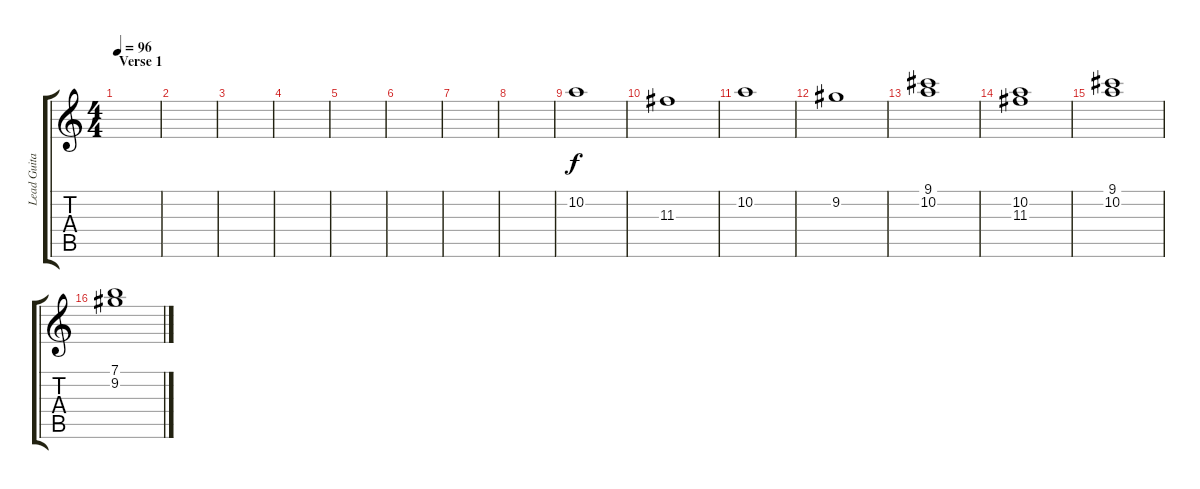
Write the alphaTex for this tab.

\track ("Lead Guitar" "Lead Guita") {instrument overdrivenguitar}
\staff {score tabs}
\tuning (E4 B3 G3 D3 A2 E2) {hide}
\ts (4 4)
\section ("" "Verse 1")
\tempo 96
\clef g2
\ks c
|
|
|
|
|
|
|
|
10.2.1 |
11.3.1 |
10.2.1 |
9.2.1 |
(9.1 10.2).1 |
(10.2 11.3).1 |
(9.1 10.2).1 |
(7.1 9.2).1
